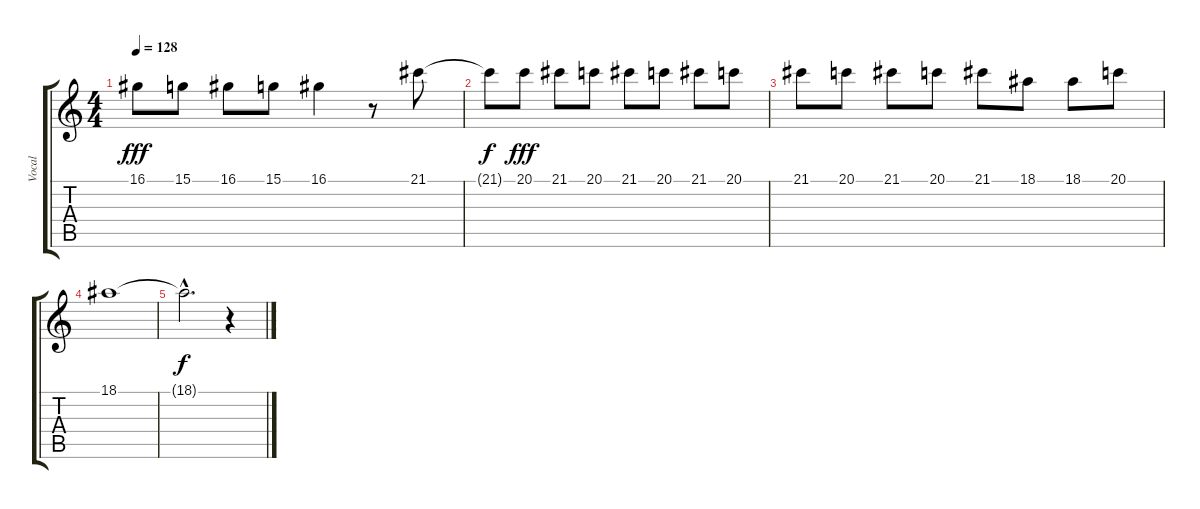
\track ("Vocal" "Vocal") {instrument churchorgan}
\staff {score tabs}
\tuning (E4 B3 G3 D3 A2 E2) {hide}
\ts (4 4)
\tempo 128
\clef g2
\ks c
16.1.8{dy fff} 15.1.8 16.1.8 15.1.8 16.1.4 r.8 21.1.8 |
21.1{t}.8{dy f} 20.1.8{dy fff} 21.1.8 20.1.8 21.1.8 20.1.8 21.1.8 20.1.8 |
21.1.8 20.1.8 21.1.8 20.1.8 21.1.8 18.1.8 18.1.8 20.1.8 |
18.1.1 |
18.1{hac t}.2{d dy f} r.4
